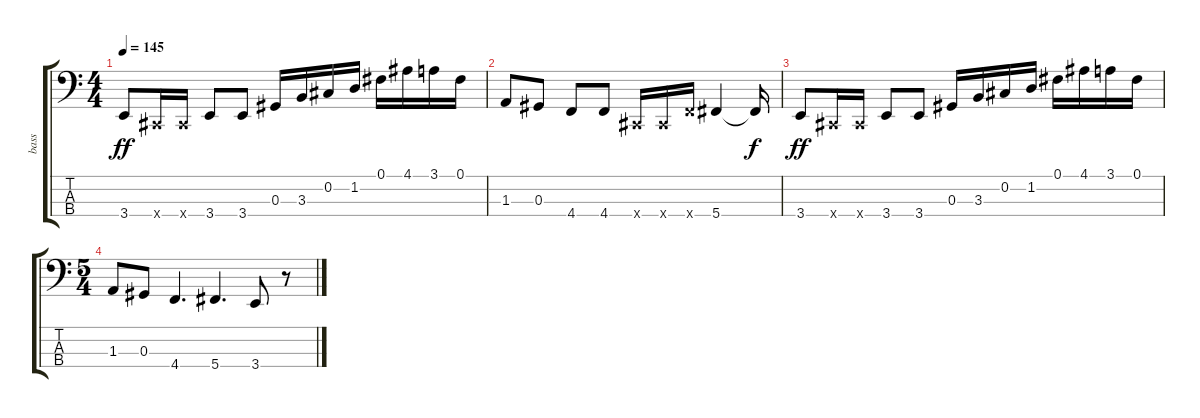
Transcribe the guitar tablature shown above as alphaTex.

\track ("bass" "bass") {instrument electricbasspick}
\staff {score tabs}
\tuning (Gb2 Db2 Ab1 Db1) {hide}
\ts (4 4)
\tempo 145
\clef f4
\ks c
3.4.8{dy ff} 0.4{x}.16 0.4{x}.16 3.4.8 3.4.8 0.3.16 3.3.16 0.2.16 1.2.16 0.1.16 4.1.16 3.1.16 0.1.16 |
1.3.8 0.3.8 4.4.8 4.4.8 0.4{x}.16 0.4{x}.16 4.4{x}.16 5.4.4 5.4{t}.16{dy f} |
3.4.8{dy ff} 0.4{x}.16 0.4{x}.16 3.4.8 3.4.8 0.3.16 3.3.16 0.2.16 1.2.16 0.1.16 4.1.16 3.1.16 0.1.16 |
\ts (5 4)
1.3.8 0.3.8 4.4.4{d} 5.4.4{d} 3.4.8 r.8
